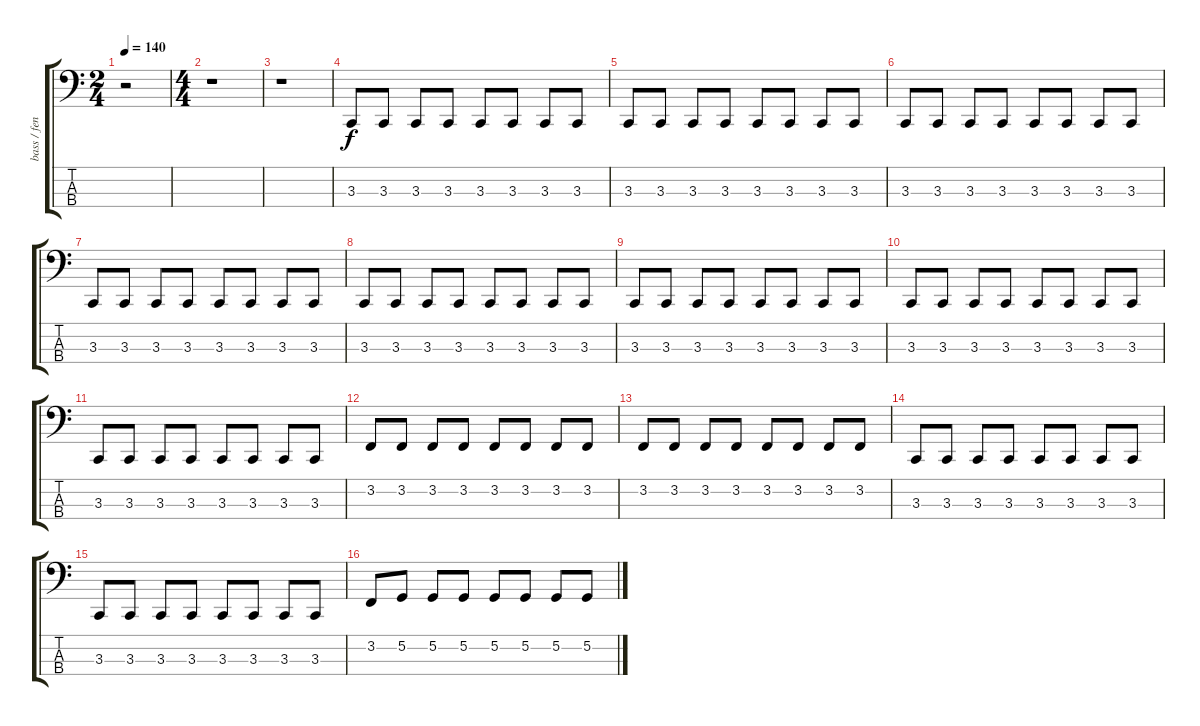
\track ("bass / fender rhode" "bass / fen") {instrument electricpiano1}
\staff {score tabs}
\tuning (G2 D2 A1 E1) {hide}
\ts (2 4)
\tempo 140
\clef f4
\ks c
r.2{dy f instrument electricpiano1} |
\ts (4 4)
r.1 |
r.1 |
3.3.8 3.3.8 3.3.8 3.3.8 3.3.8 3.3.8 3.3.8 3.3.8 |
3.3.8 3.3.8 3.3.8 3.3.8 3.3.8 3.3.8 3.3.8 3.3.8 |
3.3.8 3.3.8 3.3.8 3.3.8 3.3.8 3.3.8 3.3.8 3.3.8 |
3.3.8 3.3.8 3.3.8 3.3.8 3.3.8 3.3.8 3.3.8 3.3.8 |
3.3.8 3.3.8 3.3.8 3.3.8 3.3.8 3.3.8 3.3.8 3.3.8 |
3.3.8 3.3.8 3.3.8 3.3.8 3.3.8 3.3.8 3.3.8 3.3.8 |
3.3.8 3.3.8 3.3.8 3.3.8 3.3.8 3.3.8 3.3.8 3.3.8 |
3.3.8 3.3.8 3.3.8 3.3.8 3.3.8 3.3.8 3.3.8 3.3.8 |
3.2.8 3.2.8 3.2.8 3.2.8 3.2.8 3.2.8 3.2.8 3.2.8 |
3.2.8 3.2.8 3.2.8 3.2.8 3.2.8 3.2.8 3.2.8 3.2.8 |
3.3.8 3.3.8 3.3.8 3.3.8 3.3.8 3.3.8 3.3.8 3.3.8 |
3.3.8 3.3.8 3.3.8 3.3.8 3.3.8 3.3.8 3.3.8 3.3.8 |
3.2.8 5.2.8 5.2.8 5.2.8 5.2.8 5.2.8 5.2.8 5.2.8
